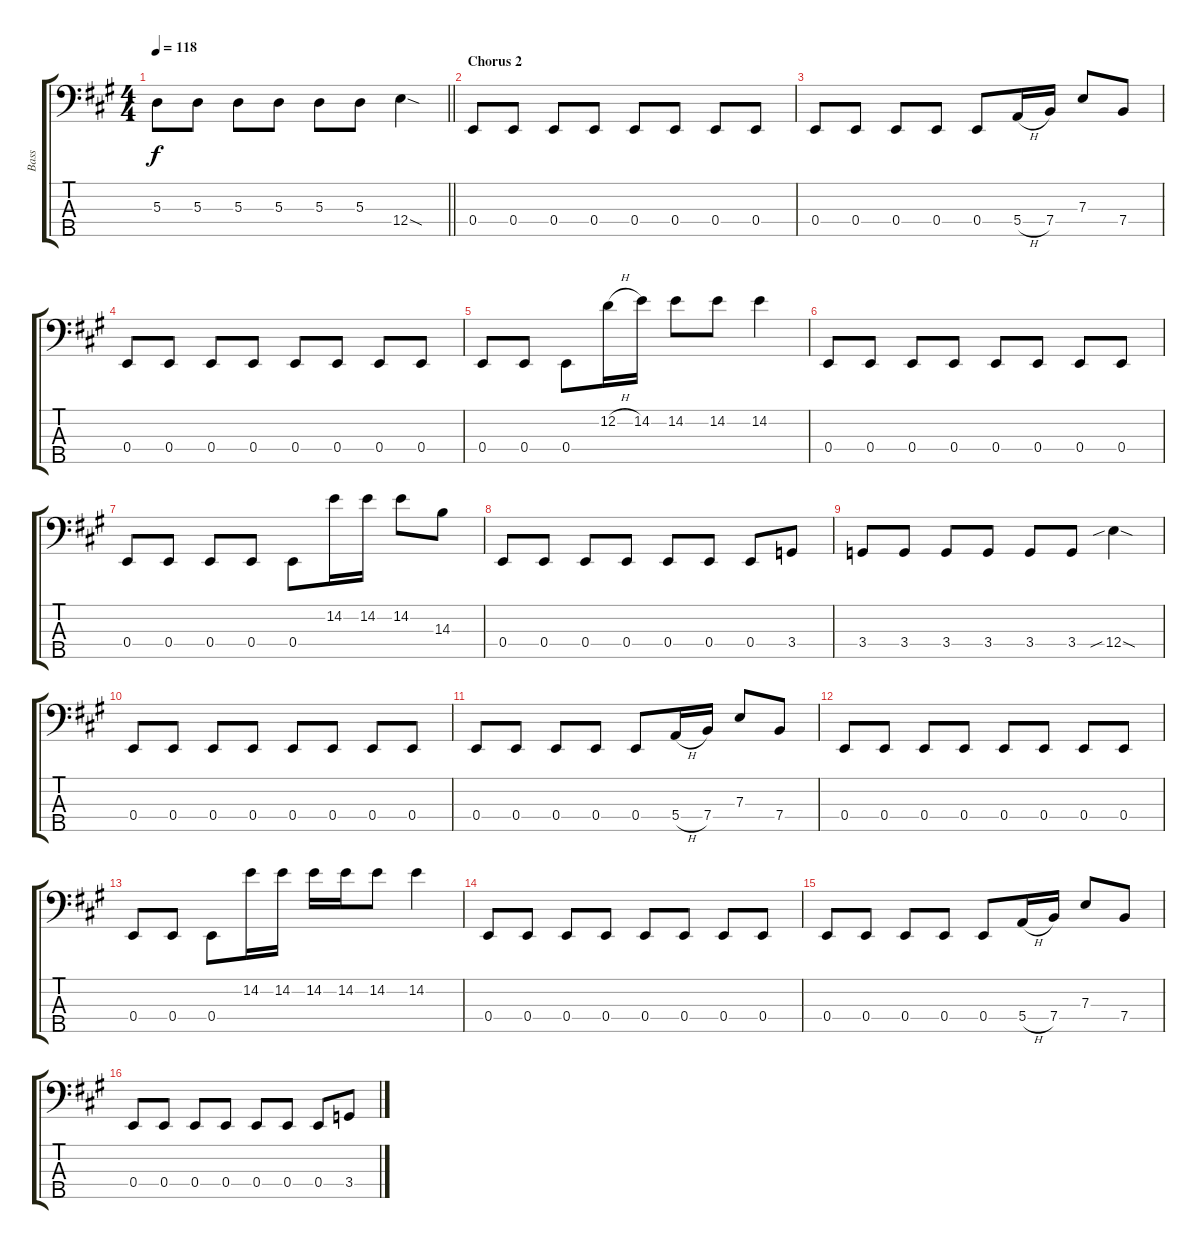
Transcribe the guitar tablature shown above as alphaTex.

\track ("Bass" "Bass") {instrument electricbassfinger}
\staff {score tabs}
\tuning (G2 D2 A1 E1 B0) {hide}
\ts (4 4)
\tempo 118
\clef f4
\barLineRight lightlight
\ks a
5.3.8{dy f} 5.3.8 5.3.8 5.3.8 5.3.8 5.3.8 12.4{sod}.4 |
\section ("" "Chorus 2")
0.4.8 0.4.8 0.4.8 0.4.8 0.4.8 0.4.8 0.4.8 0.4.8 |
0.4.8 0.4.8 0.4.8 0.4.8 0.4.8 5.4{h}.16 7.4.16 7.3.8 7.4.8 |
0.4.8 0.4.8 0.4.8 0.4.8 0.4.8 0.4.8 0.4.8 0.4.8 |
0.4.8 0.4.8 0.4.8 12.2{h}.16 14.2.16 14.2.8 14.2.8 14.2.4 |
0.4.8 0.4.8 0.4.8 0.4.8 0.4.8 0.4.8 0.4.8 0.4.8 |
0.4.8 0.4.8 0.4.8 0.4.8 0.4.8 14.2.16 14.2.16 14.2.8 14.3.8 |
0.4.8 0.4.8 0.4.8 0.4.8 0.4.8 0.4.8 0.4.8 3.4.8 |
3.4.8 3.4.8 3.4.8 3.4.8 3.4.8 3.4.8 12.4{sib sod}.4 |
0.4.8 0.4.8 0.4.8 0.4.8 0.4.8 0.4.8 0.4.8 0.4.8 |
0.4.8 0.4.8 0.4.8 0.4.8 0.4.8 5.4{h}.16 7.4.16 7.3.8 7.4.8 |
0.4.8 0.4.8 0.4.8 0.4.8 0.4.8 0.4.8 0.4.8 0.4.8 |
0.4.8 0.4.8 0.4.8 14.2.16 14.2.16 14.2.16 14.2.16 14.2.8 14.2.4 |
0.4.8 0.4.8 0.4.8 0.4.8 0.4.8 0.4.8 0.4.8 0.4.8 |
0.4.8 0.4.8 0.4.8 0.4.8 0.4.8 5.4{h}.16 7.4.16 7.3.8 7.4.8 |
0.4.8 0.4.8 0.4.8 0.4.8 0.4.8 0.4.8 0.4.8 3.4.8
